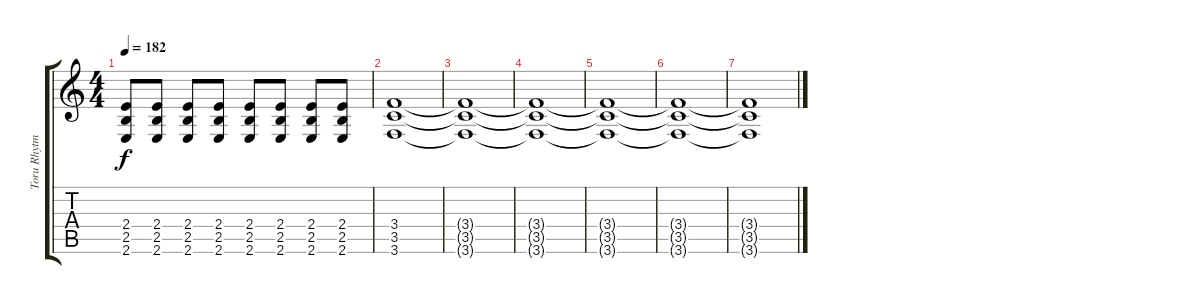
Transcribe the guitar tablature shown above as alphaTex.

\track ("Toru Rhytm" "Toru Rhytm") {instrument overdrivenguitar}
\staff {score tabs}
\tuning (E4 B3 G3 D3 A2 D2) {hide}
\ts (4 4)
\tempo 182
\clef g2
\ks c
(2.4 2.5 2.6).8{dy f} (2.4 2.5 2.6).8 (2.4 2.5 2.6).8 (2.4 2.5 2.6).8 (2.4 2.5 2.6).8 (2.4 2.5 2.6).8 (2.4 2.5 2.6).8 (2.4 2.5 2.6).8 |
(3.4 3.5 3.6).1 |
(3.4{t} 3.5{t} 3.6{t}).1 |
(3.4{t} 3.5{t} 3.6{t}).1 |
(3.4{t} 3.5{t} 3.6{t}).1 |
(3.4{t} 3.5{t} 3.6{t}).1 |
(3.4{t} 3.5{t} 3.6{t}).1
